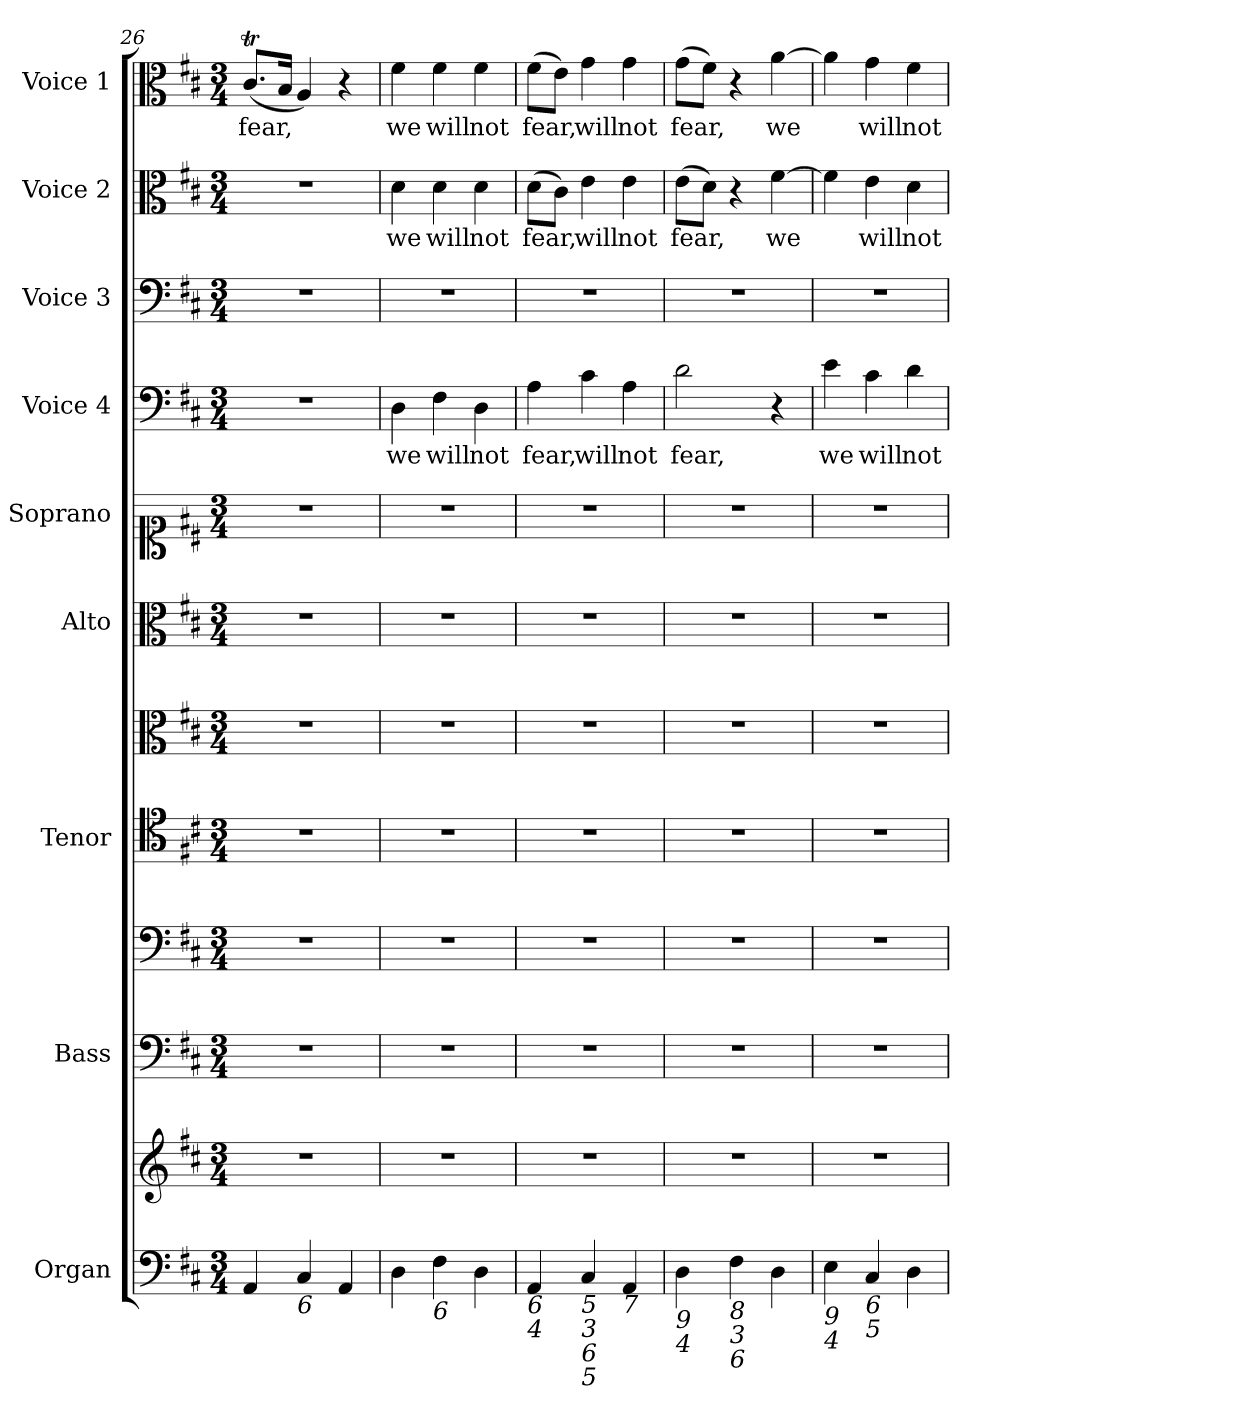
**kern	**kern	**kern	**kern	**kern	**kern	**kern	**kern	**kern	**text	**kern	**kern	**text	**kern	**text
*part11	*part11	*part10	*part9	*part8	*part7	*part6	*part5	*part4	*part4	*part3	*part2	*part2	*part1	*part1
*staff12	*staff11	*staff10	*staff9	*staff8	*staff7	*staff6	*staff5	*staff4	*staff4	*staff3	*staff2	*staff2	*staff1	*staff1
*I"Organ	*	*I"Bass	*	*I"Tenor	*	*I"Alto	*I"Soprano	*I"Voice 4	*	*I"Voice 3	*I"Voice 2	*	*I"Voice 1	*
*I'Org.	*	*I'B	*	*I'T	*I'A	*I'A	*I'S	*	*	*	*	*	*	*
*clefF4	*clefG2	*clefF4	*clefF4	*clefC4	*clefC3	*clefC3	*clefC1	*clefF4	*	*clefF4	*clefC3	*	*clefC3	*
*k[f#c#]	*k[f#c#]	*k[f#c#]	*k[f#c#]	*k[f#c#]	*k[f#c#]	*k[f#c#]	*k[f#c#]	*k[f#c#]	*	*k[f#c#]	*k[f#c#]	*	*k[f#c#]	*
*D:	*D:	*D:	*D:	*D:	*D:	*D:	*D:	*D:	*	*D:	*D:	*	*D:	*
*M3/4	*M3/4	*M3/4	*M3/4	*M3/4	*M3/4	*M3/4	*M3/4	*M3/4	*	*M3/4	*M3/4	*	*M3/4	*
=26	=26	=26	=26	=26	=26	=26	=26	=26	=26	=26	=26	=26	=26	=26
!	!	!	!	!	!	!	!	!	!	!	!	!	!	!LO:LY:b
4AA/	2.r	2.r	2.r	2.r	2.r	2.r	2.r	2.r	.	2.r	2.r	.	(<8.c#t/L	fear,
.	.	.	.	.	.	.	.	.	.	.	.	.	16B/Jk	.
!LO:TX:b:i:t=6	!	!	!	!	!	!	!	!	!	!	!	!	!	!
4C#/	.	.	.	.	.	.	.	.	.	.	.	.	4A/)	.
4AA/	.	.	.	.	.	.	.	.	.	.	.	.	4r	.
!!LO:PB:g=z
=27	=27	=27	=27	=27	=27	=27	=27	=27	=27	=27	=27	=27	=27	=27
!	!	!	!	!	!	!	!	!	!LO:LY:b	!	!	!LO:LY:b	!	!LO:LY:b
4D\	2.r	2.r	2.r	2.r	2.r	2.r	2.r	4D\	we	2.r	4d\	we	4f#\	we
!LO:TX:b:i:t=6	!	!	!	!	!	!	!	!	!	!	!	!	!	!
!	!	!	!	!	!	!	!	!	!LO:LY:b	!	!	!LO:LY:b	!	!LO:LY:b
4F#\	.	.	.	.	.	.	.	4F#\	will	.	4d\	will	4f#\	will
!	!	!	!	!	!	!	!	!	!LO:LY:b	!	!	!LO:LY:b	!	!LO:LY:b
4D\	.	.	.	.	.	.	.	4D\	not	.	4d\	not	4f#\	not
=28	=28	=28	=28	=28	=28	=28	=28	=28	=28	=28	=28	=28	=28	=28
!LO:TX:b:i:t=6	!	!	!	!	!	!	!	!	!	!	!	!	!	!
!LO:TX:b:i:t=4	!	!	!	!	!	!	!	!	!	!	!	!	!	!
!	!	!	!	!	!	!	!	!	!LO:LY:b	!	!	!LO:LY:b	!	!LO:LY:b
4AA/	2.r	2.r	2.r	2.r	2.r	2.r	2.r	4A\	fear,	2.r	(>8d\L	fear,	(>8f#\L	fear,
.	.	.	.	.	.	.	.	.	.	.	8c#\J)	.	8e\J)	.
!LO:TX:b:i:t=5	!	!	!	!	!	!	!	!	!	!	!	!	!	!
!LO:TX:b:i:t=3	!	!	!	!	!	!	!	!	!	!	!	!	!	!
!LO:TX:b:i:t=6	!	!	!	!	!	!	!	!	!	!	!	!	!	!
!LO:TX:b:i:t=5	!	!	!	!	!	!	!	!	!	!	!	!	!	!
!	!	!	!	!	!	!	!	!	!LO:LY:b	!	!	!LO:LY:b	!	!LO:LY:b
4C#/	.	.	.	.	.	.	.	4c#\	will	.	4e\	will	4g\	will
!LO:TX:b:i:t=7	!	!	!	!	!	!	!	!	!	!	!	!	!	!
!	!	!	!	!	!	!	!	!	!LO:LY:b	!	!	!LO:LY:b	!	!LO:LY:b
4AA/	.	.	.	.	.	.	.	4A\	not	.	4e\	not	4g\	not
=29	=29	=29	=29	=29	=29	=29	=29	=29	=29	=29	=29	=29	=29	=29
!LO:TX:b:i:t=9	!	!	!	!	!	!	!	!	!	!	!	!	!	!
!LO:TX:b:i:t=4	!	!	!	!	!	!	!	!	!	!	!	!	!	!
!	!	!	!	!	!	!	!	!	!LO:LY:b	!	!	!LO:LY:b	!	!LO:LY:b
4D\	2.r	2.r	2.r	2.r	2.r	2.r	2.r	2d\	fear,	2.r	(>8e\L	fear,	(>8g\L	fear,
.	.	.	.	.	.	.	.	.	.	.	8d\J)	.	8f#\J)	.
!LO:TX:b:i:t=8	!	!	!	!	!	!	!	!	!	!	!	!	!	!
!LO:TX:b:i:t=3	!	!	!	!	!	!	!	!	!	!	!	!	!	!
!LO:TX:b:i:t=6	!	!	!	!	!	!	!	!	!	!	!	!	!	!
4F#\	.	.	.	.	.	.	.	.	.	.	4r	.	4r	.
!	!	!	!	!	!	!	!	!	!	!	!	!LO:LY:b	!	!LO:LY:b
4D\	.	.	.	.	.	.	.	4r	.	.	[4f#\	we	[4a\	we
=30	=30	=30	=30	=30	=30	=30	=30	=30	=30	=30	=30	=30	=30	=30
!LO:TX:b:i:t=9	!	!	!	!	!	!	!	!	!	!	!	!	!	!
!LO:TX:b:i:t=4	!	!	!	!	!	!	!	!	!	!	!	!	!	!
!	!	!	!	!	!	!	!	!	!LO:LY:b	!	!	!	!	!
4E\	2.r	2.r	2.r	2.r	2.r	2.r	2.r	4e\	we	2.r	4f#\]	.	4a\]	.
!LO:TX:b:i:t=6	!	!	!	!	!	!	!	!	!	!	!	!	!	!
!LO:TX:b:i:t=5	!	!	!	!	!	!	!	!	!	!	!	!	!	!
!	!	!	!	!	!	!	!	!	!LO:LY:b	!	!	!LO:LY:b	!	!LO:LY:b
4C#/	.	.	.	.	.	.	.	4c#\	will	.	4e\	will	4g\	will
!	!	!	!	!	!	!	!	!	!LO:LY:b	!	!	!LO:LY:b	!	!LO:LY:b
4D\	.	.	.	.	.	.	.	4d\	not	.	4d\	not	4f#\	not
=	=	=	=	=	=	=	=	=	=	=	=	=	=	=
*-	*-	*-	*-	*-	*-	*-	*-	*-	*-	*-	*-	*-	*-	*-
